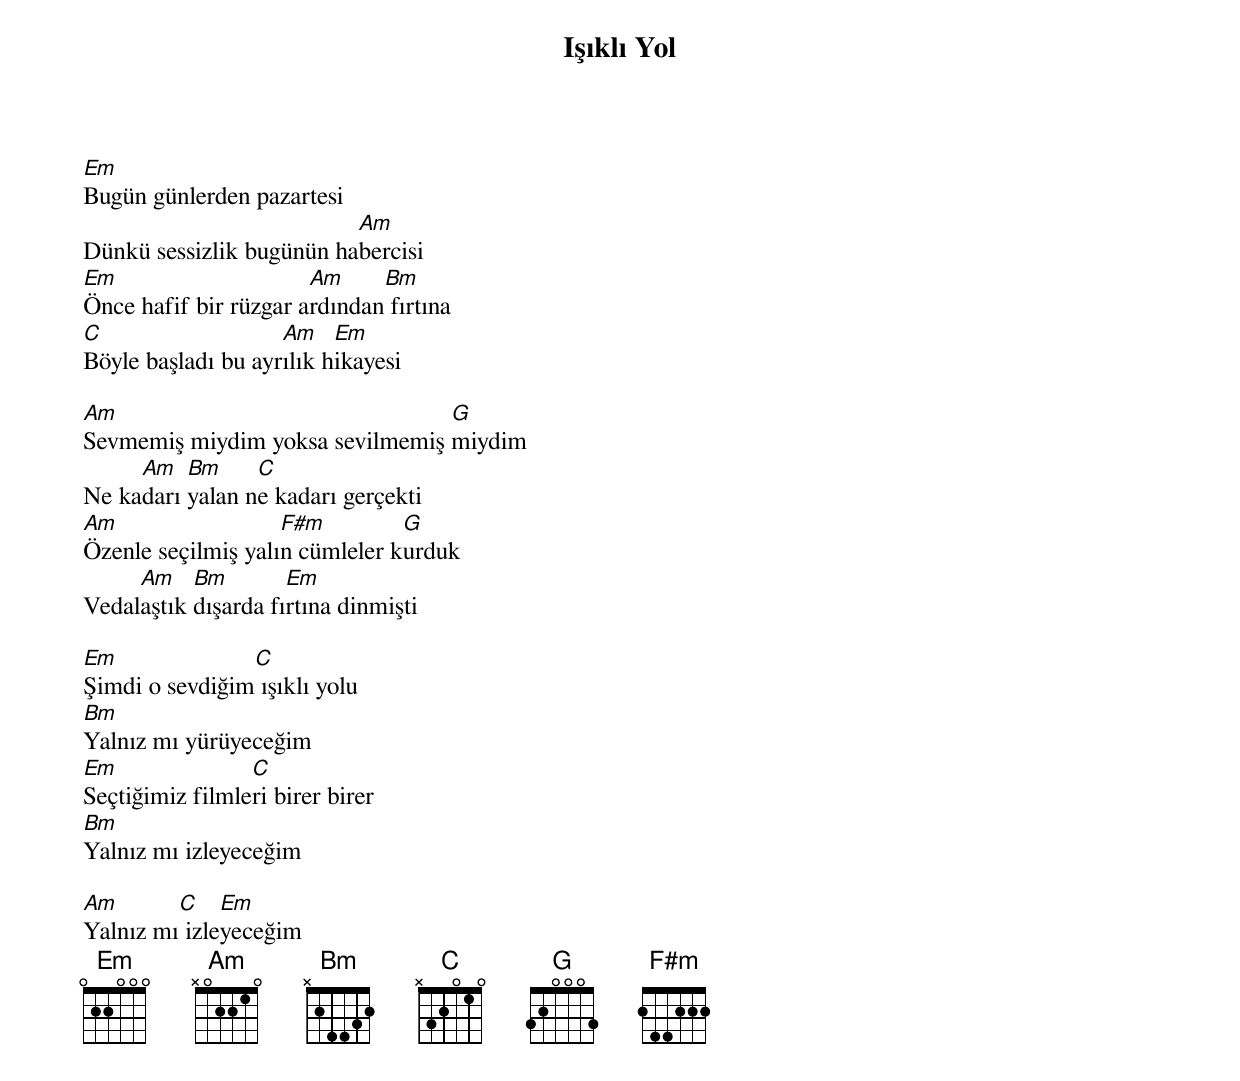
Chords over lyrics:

{title: Işıklı Yol}
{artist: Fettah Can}

Em
Bugün günlerden pazartesi
                          Am
Dünkü sessizlik bugünün habercisi
Em                     Am     Bm
Önce hafif bir rüzgar ardından fırtına
C                   Am    Em
Böyle başladı bu ayrılık hikayesi

Am                               G
Sevmemiş miydim yoksa sevilmemiş miydim
     Am   Bm     C
Ne kadarı yalan ne kadarı gerçekti
Am                  F#m         G
Özenle seçilmiş yalın cümleler kurduk
     Am    Bm        Em
Vedalaştık dışarda fırtına dinmişti

Em              C
Şimdi o sevdiğim ışıklı yolu
Bm
Yalnız mı yürüyeceğim
Em               C
Seçtiğimiz filmleri birer birer
Bm
Yalnız mı izleyeceğim

Am       C    Em
Yalnız mı izleyeceğim
